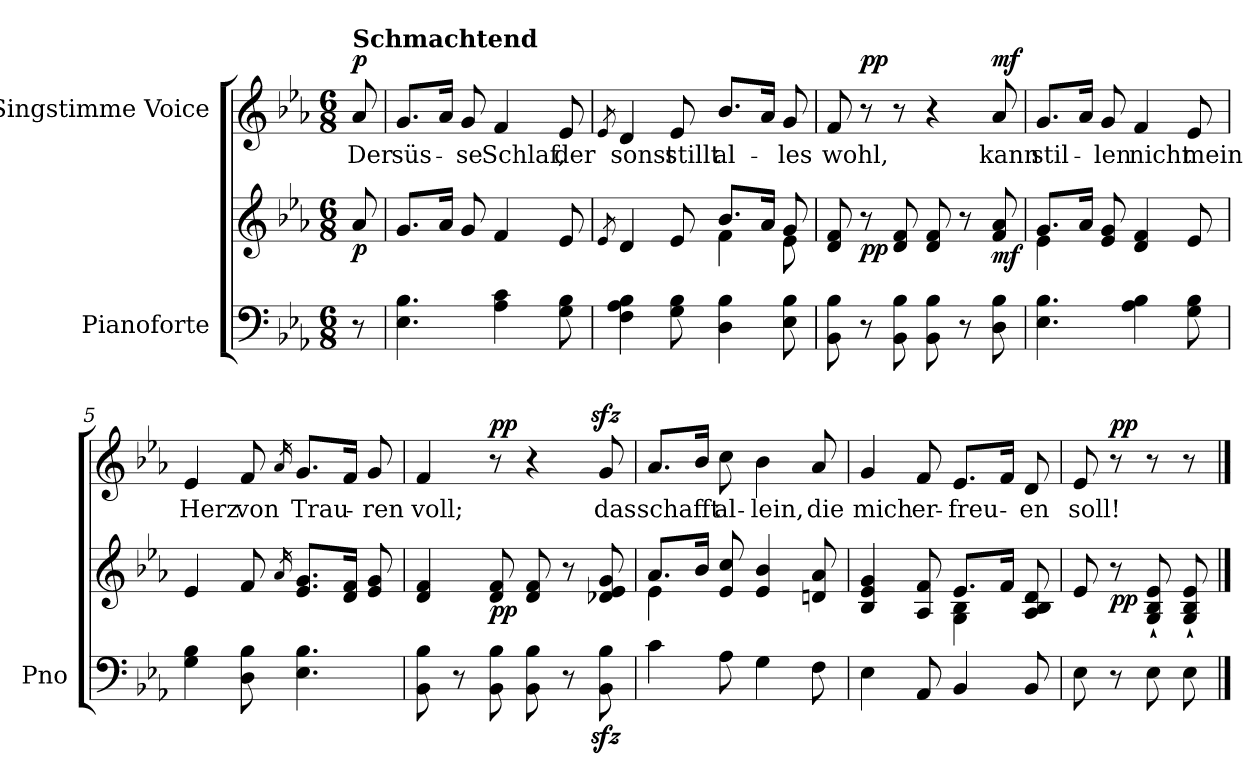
**kern	**kern	**dynam	**kern	**text	**dynam
*part2	*part2	*part2	*part1	*part1	*part1
*staff3	*staff2	*staff2/3	*staff1	*staff1	*staff1
*I"Pianoforte	*	*	*I"Singstimme Voice	*	*
*I'Pno	*	*	*	*	*
*clefF4	*clefG2	*	*clefG2	*	*
*k[b-e-a-]	*k[b-e-a-]	*	*k[b-e-a-]	*	*
*M6/8	*M6/8	*	*M6/8	*	*
=	=	=	=	=	=
!	!	!	!LO:TX:a:B:t=Schmachtend	!	!
!	!	!LO:DY:b	!	!LO:LY:b	!LO:DY:a
8r	8a-/	p	8a-/	Der	p
=1	=1	=1	=1	=1	=1
!	!	!	!	!LO:LY:b	!
4.E-\ 4.B-\	8.g/L	.	8.g/L	süs-	.
.	16a-/Jk	.	16a-/Jk	.	.
!	!	!	!	!LO:LY:b	!
.	8g/	.	8g/	-se	.
!	!	!	!	!LO:LY:b	!
4A-\ 4c\	4f/	.	4f/	Schlaf,	.
!	!	!	!	!LO:LY:b	!
8G\ 8B-\	8e-/	.	8e-/	der	.
=2	=2	=2	=2	=2	=2
.	8qe-/	.	8qe-/	.	.
*	*^	*	*	*	*
!	!	!	!	!	!LO:LY:b	!
4F\ 4A-\ 4B-\	4d/	4.ryy	.	4d/	sonst	.
!	!	!	!	!	!LO:LY:b	!
8G\ 8B-\	8e-/	.	.	8e-/	stillt	.
!	!	!	!	!	!LO:LY:b	!
4D\ 4B-\	8.b-/L	4f\	.	8.b-/L	al-	.
.	16a-/Jk	.	.	16a-/Jk	.	.
!	!	!	!	!	!LO:LY:b	!
8E-\ 8B-\	8g/	8e-\	.	8g/	-les	.
=3	=3	=3	=3	=3	=3	=3
!	!	!	!	!	!LO:LY:b	!
*	*v	*v	*	*	*	*
8BB-\ 8B-\	8d/ 8f/	.	8f/	wohl,	.
!	!	!LO:DY:b	!	!	!LO:DY:a
8r	8r	pp	8r	.	pp
8BB-\ 8B-\	8d/ 8f/	.	8r	.	.
8BB-\ 8B-\	8d/ 8f/	.	4r	.	.
8r	8r	.	.	.	.
!	!	!LO:DY:b	!	!LO:LY:b	!LO:DY:a
8D\ 8B-\	8f/ 8a-/	mf	8a-/	kann	mf
=4	=4	=4	=4	=4	=4
*	*^	*	*	*	*
!	!	!	!	!	!LO:LY:b	!
4.E-\ 4.B-\	8.g/L	4e-\	.	8.g/L	stil-	.
.	16a-/Jk	.	.	16a-/Jk	.	.
!	!	!	!	!	!LO:LY:b	!
.	8e-/ 8g/	2ryy	.	8g/	-len	.
!	!	!	!	!	!LO:LY:b	!
4A-\ 4B-\	4d/ 4f/	.	.	4f/	nicht	.
!	!	!	!	!	!LO:LY:b	!
8G\ 8B-\	8e-/	.	.	8e-/	mein	.
*	*v	*v	*	*	*	*
!!LO:LB:g=z
=5	=5	=5	=5	=5	=5
!	!	!	!	!LO:LY:b	!
4G\ 4B-\	4e-/	.	4e-/	Herz	.
!	!	!	!	!LO:LY:b	!
8D\ 8B-\	8f/	.	8f/	von	.
.	16qa-/	.	16qa-/	.	.
!	!	!	!	!LO:LY:b	!
4.E-\ 4.B-\	8.e-/ 8.g/L	.	8.g/L	Trau-	.
.	16d/ 16f/Jk	.	16f/Jk	.	.
!	!	!	!	!LO:LY:b	!
.	8e-/ 8g/	.	8g/	-ren	.
=6	=6	=6	=6	=6	=6
!	!	!	!	!LO:LY:b	!
8BB-\ 8B-\	4d/ 4f/	.	4f/	voll;	.
8r	.	.	.	.	.
!	!	!LO:DY:b	!	!	!LO:DY:a
8BB-\ 8B-\	8d/ 8f/	pp	8r	.	pp
8BB-\ 8B-\	8d/ 8f/	.	4r	.	.
8r	8r	.	.	.	.
!	!	!	!	!LO:LY:b	!
8BB-\zz> 8B-\zz>	8d-X/ 8e-/ 8g/	.	8gzz>/	das	.
=7	=7	=7	=7	=7	=7
*	*^	*	*	*	*
!	!	!	!	!	!LO:LY:b	!
4c\	8.a-/L	4e-\	.	8.a-/L	schafft	.
.	16b-/Jk	.	.	16b-/Jk	.	.
!	!	!	!	!	!LO:LY:b	!
8A-\	8e-/ 8cc/	2ryy	.	8cc\	al-	.
!	!	!	!	!	!LO:LY:b	!
4G\	4e-/ 4b-/	.	.	4b-\	-lein,	.
!	!	!	!	!	!LO:LY:b	!
8F\	8dn/ 8a-/	.	.	8a-/	die	.
=8	=8	=8	=8	=8	=8	=8
!	!	!	!	!	!LO:LY:b	!
4E-\	4B-/ 4e-/ 4g/	4.ryy	.	4g/	mich	.
!	!	!	!	!	!LO:LY:b	!
8AA-/	8A-/ 8f/	.	.	8f/	er-	.
!	!	!	!	!	!LO:LY:b	!
4BB-/	8.e-/L	4G\ 4B-\	.	8.e-/L	-freu-	.
.	16f/Jk	.	.	16f/Jk	.	.
!	!	!	!	!	!LO:LY:b	!
8BB-/	8A-/ 8B-/ 8d/	8ryy	.	8d/	-en	.
=9	=9	=9	=9	=9	=9	=9
!	!	!	!	!	!LO:LY:b	!
*	*v	*v	*	*	*	*
8E-\	8e-/	.	8e-/	soll!	.
!	!	!LO:DY:b	!	!	!LO:DY:a
8r	8r	pp	8r	.	pp
8E-\	8G/` 8B-/` 8e-/`	.	8r	.	.
8E-\	8G/` 8B-/` 8e-/`	.	8r	.	.
==	==	==	==	==	==
*-	*-	*-	*-	*-	*-
